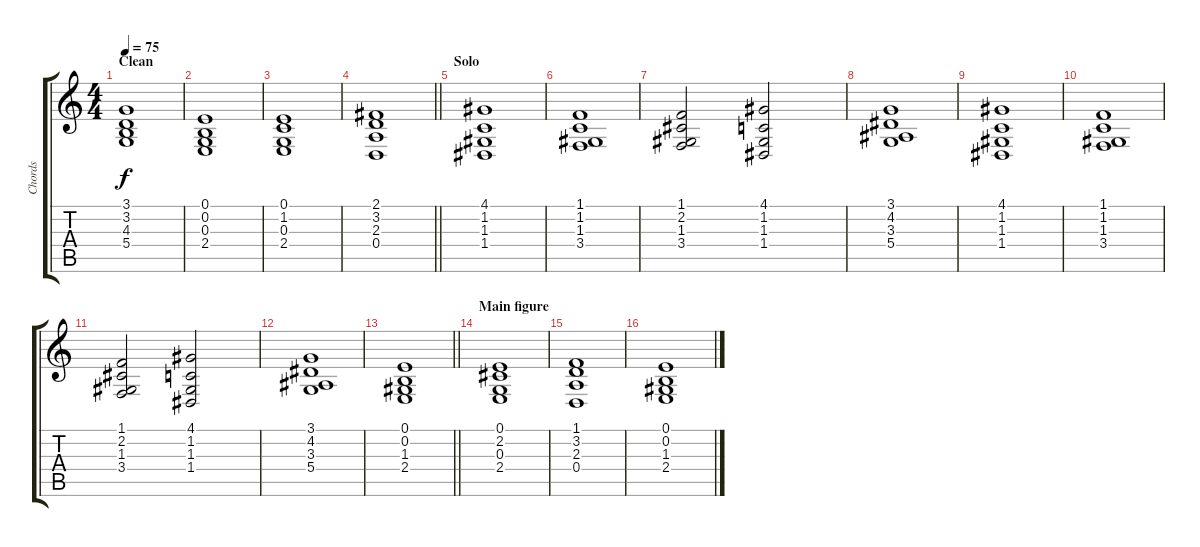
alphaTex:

\track ("Chords" "Chords") {instrument tremolostrings}
\staff {score tabs}
\tuning (E4 B3 G3 D3 A2 E2) {hide}
\ts (4 4)
\section ("" "Clean")
\tempo 75
\clef g2
\ks c
(3.1 3.2 4.3 5.4).1{dy f} |
(0.1 0.2 0.3 2.4).1 |
(0.1 1.2 0.3 2.4).1 |
\barLineRight lightlight
(2.1 3.2 2.3 0.4).1 |
\section ("" "Solo")
(4.1 1.2 1.3 1.4).1 |
(1.1 1.2 1.3 3.4).1 |
(1.1 2.2 1.3 3.4).2 (4.1 1.2 1.3 1.4).2 |
(3.1 4.2 3.3 5.4).1 |
(4.1 1.2 1.3 1.4).1 |
(1.1 1.2 1.3 3.4).1 |
(1.1 2.2 1.3 3.4).2 (4.1 1.2 1.3 1.4).2 |
(3.1 4.2 3.3 5.4).1 |
\barLineRight lightlight
(0.1 0.2 1.3 2.4).1 |
\section ("" "Main figure")
(0.1 2.2 0.3 2.4).1 |
(1.1 3.2 2.3 0.4).1 |
(0.1 0.2 1.3 2.4).1
